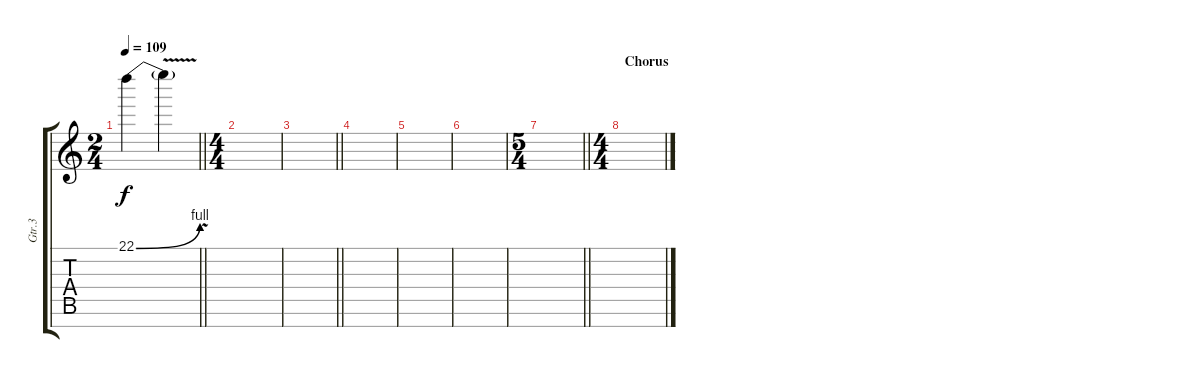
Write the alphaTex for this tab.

\track ("Gtr.3" "Gtr.3") {instrument distortionguitar}
\staff {score tabs}
\tuning (E4 B3 G3 D3 A2 E2 B1) {hide}
\ts (2 4)
\tempo 109
\clef g2
\barLineRight lightlight
\ks c
22.1{be (bend 0 0 60 4)}.4{dy f} 22.1{v t}.4 |
\ts (4 4)
|
\barLineRight lightlight
|
|
|
|
\ts (5 4)
\barLineRight lightlight
|
\ts (4 4)
\section ("" "Chorus")
